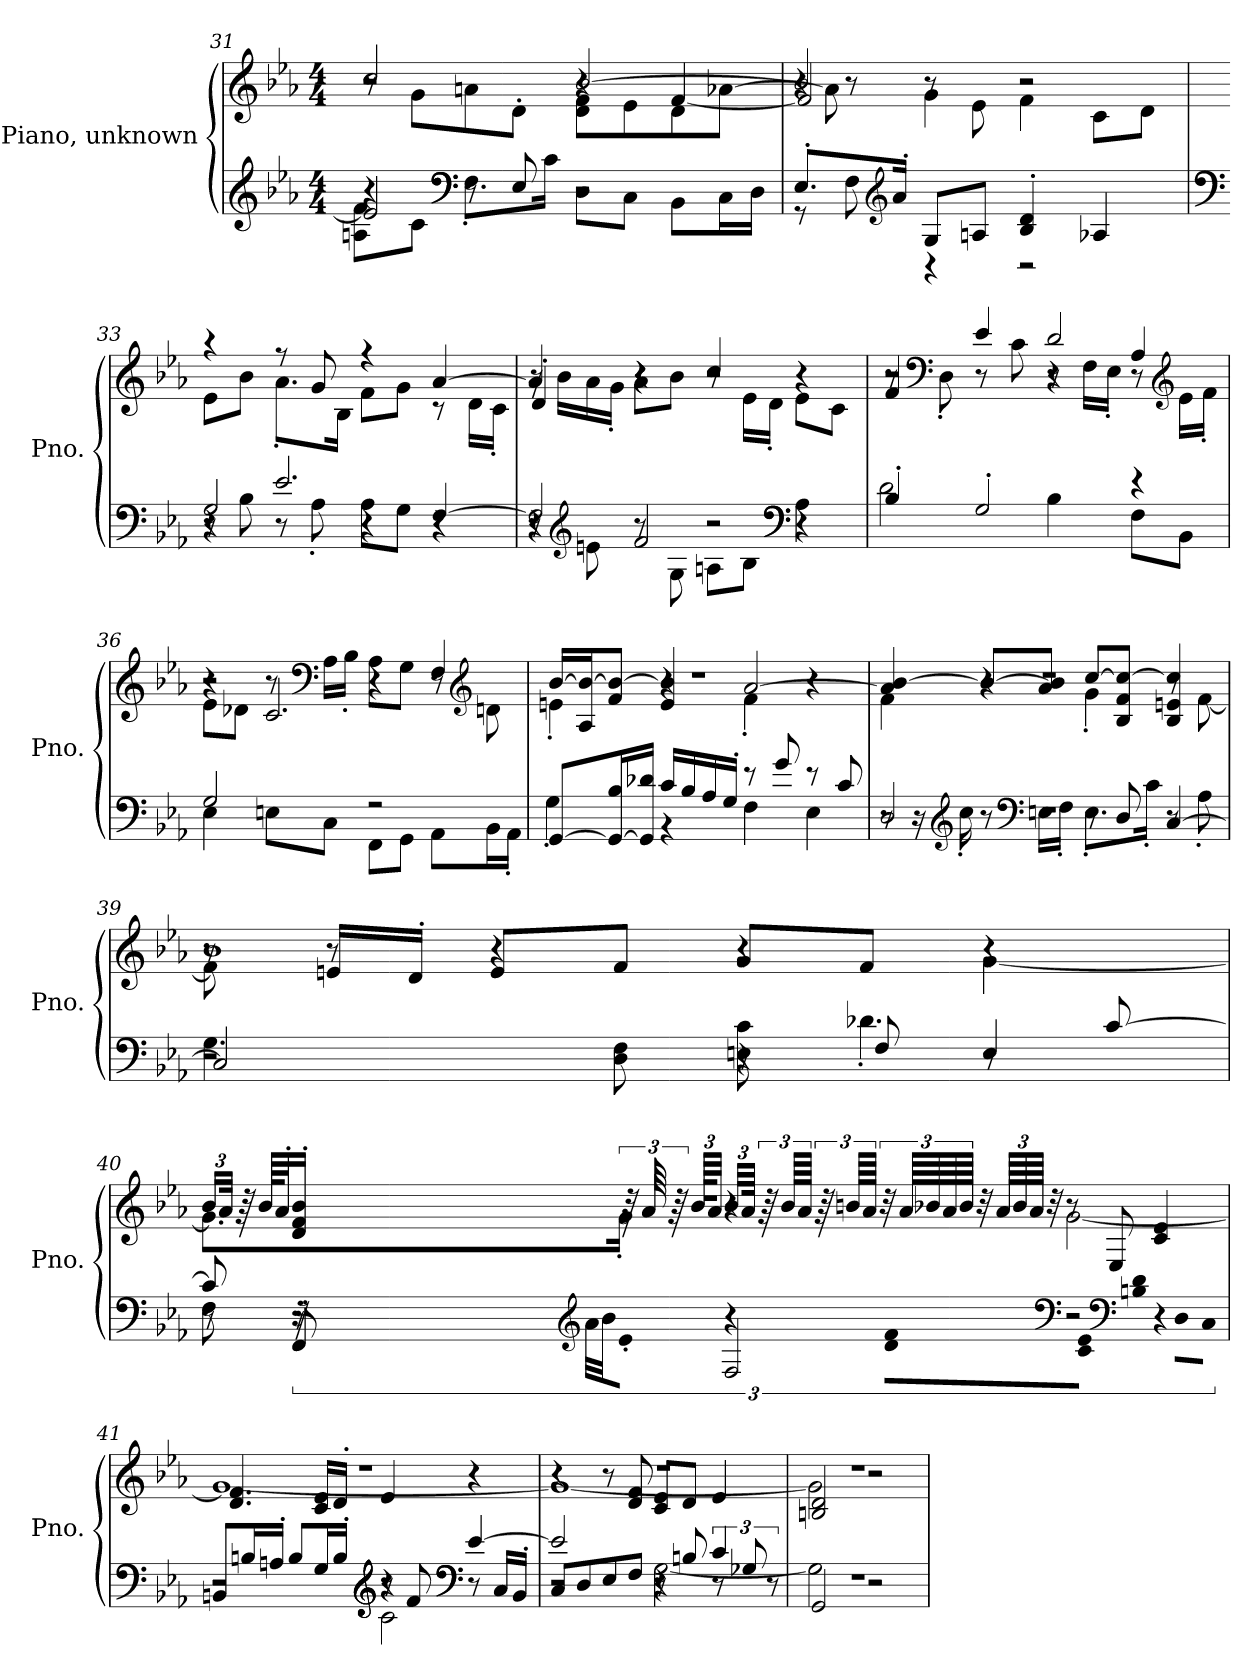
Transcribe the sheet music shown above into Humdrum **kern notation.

**kern	**kern
*part1	*part1
*staff2	*staff1
*I"Piano, unknown	*
*I'Pno.	*
!!LO:LB:g=z
*clefG2	*clefG2
*k[b-e-a-]	*k[b-e-a-]
*M4/4	*M4/4
=31	=31
*^	*^
*	*^	*	*^
2e-/]	8An\ 8f\L	4r	2cc/	2r	8r
.	8c\J	.	.	.	8g\L
*clefF4	*	*	*	*	*
.	8.F'\L	8r	.	.	8an\
.	.	8E-/	.	.	8d'\J
.	16c\Jk	.	.	.	.
2r	8D\L	2r	[2b-/	4r	8d\ 8f\L
.	8C\J	.	.	.	8e-\
.	8BB-\L	.	.	[4f/	8d\
.	16C\L	.	.	.	[8a-X\J
.	16D\JJ	.	.	.	.
*	*v	*v	*	*	*
=32	=32	=32	=32	=32
*	*	*	*	*^
8.E-'/L	8r	2b-/]	4r	2f/]	8a-\]
.	8F\	.	.	.	8r
*clefG2	*	*	*	*	*
16a-'/Jk	.	.	.	.	.
8G/L	4r	.	4g\	.	8r
8An/J	.	.	.	.	8e-\
4B-/' 4d/'	2r	2r	2r	2r	4f\
4A-X/	.	.	.	.	8c\L
.	.	.	.	.	8d\J
*v	*v	*	*	*	*
*	*v	*v	*v	*v
=33	=33
*clefF4	*
*^	*^
*	*^	*	*
4r	8r	2G/	4r	8e-\L
.	8B-\	.	.	8b-\J
2.e-/	8r	.	8r	8.a-'\L
.	8A-'\	.	8g/	.
.	.	.	.	16B-\Jk
.	8A-\L	4r	4r	8f\L
.	8G\J	.	.	8g\J
.	4r	[4F/	[4a-/	8r
.	.	.	.	16d\LL
.	.	.	.	16c'\JJ
!!LO:LB:g=z
=34	=34	=34	=34	=34
*	*	*	*	*^
4r	8r	2F/]	4a-/]	16r	4d'/
.	.	.	.	16b-\LL	.
*clefG2	*	*	*	*	*
.	8en\	.	.	16a-\	.
.	.	.	.	16g'\JJ	.
2f/	8r	.	4r	8a-\L	4r
.	8G\	.	.	8b-\J	.
.	8An\L	2r	4cc/	8r	2r
.	8B-\J	.	.	16e-\LL	.
.	.	.	.	16d'\JJ	.
*clefF4	*	*	*	*	*
4r	4A\	.	4r	8e-\L	.
.	.	.	.	8c\J	.
*	*v	*v	*	*	*
=35	=35	=35	=35	=35
4B-'/	2d\	4f/	8r	2r
*	*	*clefF4	*	*
.	.	.	8D'\	.
2G'/	.	4e-/	8r	.
.	.	.	8c\	.
.	4B-\	2d/	8r	4r
.	.	.	16F\LL	.
.	.	.	16E-'\JJ	.
4r	8F\L	.	8r	4A-/
*	*	*clefG2	*	*
.	8BB-\J	.	16e-\LL	.
.	.	.	16f'\JJ	.
!!LO:LB:g=z	!!	!!
=36	=36	=36	=36	=36
2G/	4E-\	4r	8e-\L	2r
.	.	.	8d-X\J	.
.	8En\L	2.c/	8r	.
*	*	*clefF4	*	*
.	8C\J	.	16A-\LL	.
.	.	.	16B-'\JJ	.
2r	8FF\L	.	8A-\L	4r
.	8GG\J	.	8G\J	.
.	8AA-\L	.	8r	4F/
*	*	*clefG2	*	*
.	16BB-\L	.	8dn\	.
.	16AA-'\JJ	.	.	.
=37	=37	=37	=37	=37
[8GG/L	4G'\	1r	4en'\	[16b-/LL
.	.	.	.	16A-/ 16b-/_J
16GG/_ 16B-/L	.	.	.	8f/ 8b-/_J
16GG/] 16d-X/JJ	.	.	.	.
16c/LL	4r	.	4r	4e/ 4b-/]
16B-/	.	.	.	.
16A-/	.	.	.	.
16G'/JJ	.	.	.	.
8r	4F\	.	4f'\	[2a-/
8g/	.	.	.	.
8r	4E-\	.	4r	.
8c/	.	.	.	.
!!LO:LB:g=z	!!	!!
=38	=38	=38	=38	=38
*	*^	*	*	*
1r	8r	2D/	1r	4f\	4a-/] [4b-/
.	16r	.	.	.	.
*clefG2	*	*	*	*	*
.	16cc'\	.	.	.	.
.	8r	.	.	4r	8b-/L_
*clefF4	*	*	*	*	*
.	16En\LL	.	.	.	8a-/ 8b-/]J
.	16F'\JJ	.	.	.	.
.	8.E'\L	8r	.	4g'\	[8cc/L
.	.	8D/	.	.	8B-/ 8f/ 8cc/_J
.	16c'\Jk	.	.	.	.
.	8r	[4C/	.	8r	4B-/ 4en/ 4cc/]
.	8A-'\	.	.	[8f\	.
=39	=39	=39	=39	=39	=39
2r	4.G\	2C/]	1b-	8f\]	8r
.	.	.	.	8r	16en/LL
.	.	.	.	.	16d'/JJ
.	.	.	.	4r	8e/L
.	8D\ 8F\	.	.	.	8f/J
4r	8En\ 8c\	8r	.	4r	8g/L
.	4.d-X'\	8F/	.	.	8f/J
8r	.	4E/	.	[4g\	4r
[8c/	.	.	.	.	.
!!LO:LB:g=z	!!	!!
=40	=40	=40	=40	=40	=40
*	*	*	*	*	*Xbrackettup
8c/]	8F\	8r	1r	8.g\L]	24b-/LL
.	.	.	.	.	48a-/JJk
.	.	.	.	.	64r
.	.	.	.	.	64b-/KLLL
.	.	.	.	.	32a-'/J
8r	48r	8FF'/	.	.	16d/' 16f/' 16b-/'JJ
*clefG2	*	*	*	*	*
.	48a-\LLL	.	.	.	.
.	48b-\J	.	.	.	.
*	*	*	*	*	*brackettup
.	16e-'\JJ	.	.	16g'\Jk	96r
.	.	.	.	.	96a-/
.	.	.	.	.	96r
*	*	*	*	*	*Xbrackettup
.	.	.	.	.	96b-/KLLL
.	.	.	.	.	48a-/JJJ
4r	8d\ 8f\L	2F/	.	4r	48b-/LLL
.	.	.	.	.	96a-/JJJk
*	*	*	*	*	*brackettup
.	.	.	.	.	96r
.	.	.	.	.	96b-/LLLL
.	.	.	.	.	96a-/JJJJ
.	.	.	.	.	96r
.	.	.	.	.	96bn/LLLL
.	.	.	.	.	96a-/JJJJ
.	.	.	.	.	48r
.	.	.	.	.	96a-/LLLL
*	*	*	*	*	*Xbrackettup
.	8c\ 8e-\J	.	.	.	96b-X/
.	.	.	.	.	96a-/
.	.	.	.	.	96b-/JJJJ
.	.	.	.	.	32r
.	.	.	.	.	96a-/LLLL
.	.	.	.	.	96b-/
.	.	.	.	.	96a-/JJJJ
.	.	.	.	.	32r
*clefF4	*	*	*	*	*
2r	4Bn\ 4d\	.	.	[2g\	8r
.	.	.	.	.	8E-/
.	8D\L	4r	.	.	4c/ 4e-/
.	8C\J	.	.	.	.
!!LO:PB:g=z	!!	!!
=41	=41	=41	=41	=41	=41
2r	2r	8BBn/L	1r	1g_	4.d/ 4.f/
.	.	16Bn/L	.	.	.
.	.	16An'/JJ	.	.	.
.	.	8B/L	.	.	.
.	.	16G/L	.	.	16c/ 16e-/LL
.	.	16B'/JJ	.	.	16d'/JJ
*clefG2	*	*	*	*	*
4r	2c\	8r	.	.	4e-/
.	.	8f/	.	.	.
*clefF4	*	*	*	*	*
[4e-/	.	8r	.	.	4r
.	.	16C/LL	.	.	.
.	.	16BB'/JJ	.	.	.
=42	=42	=42	=42	=42	=42
2e-/]	2r	8C/L	1r	1g_	4r
.	.	8D/	.	.	.
.	.	8E-/	.	.	8r
.	.	8F/J	.	.	8d/ 8f/
4r	[2G\	8r	.	.	8c/ 8e-/L
.	.	8Bn/	.	.	8d/J
4c/	.	12r	.	.	4e-/
.	.	12G-X/	.	.	.
.	.	12r	.	.	.
=43	=43	=43	=43	=43	=43
1r	2G\]	2GG/	1r	2g\]	2Bn/ 2d/
.	2r	2r	.	2r	2r
*v	*v	*v	*	*	*
*	*v	*v	*v
=	=
*-	*-
